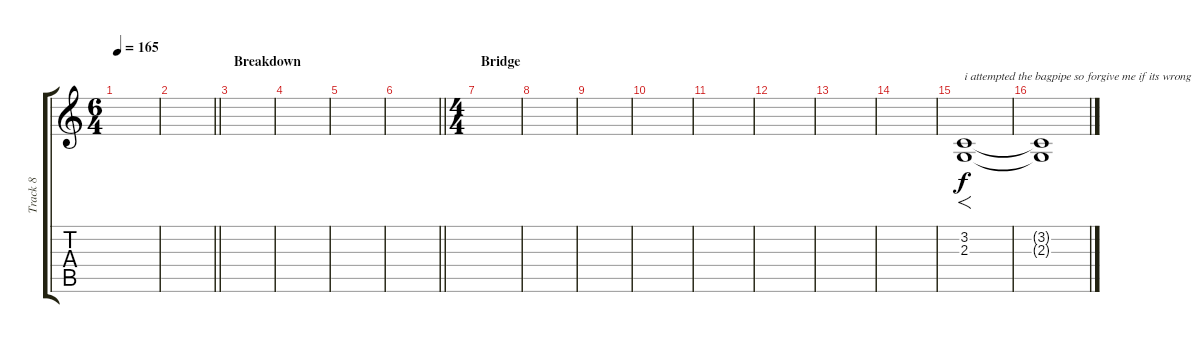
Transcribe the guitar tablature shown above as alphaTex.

\track ("Track 8" "Track 8") {instrument bagpipe}
\staff {score tabs}
\tuning (D4 A3 F3 C3 G2 C2) {hide}
\ts (6 4)
\tempo 165
\clef g2
\ks c
|
\barLineRight lightlight
|
\section ("" "Breakdown")
|
|
|
\barLineRight lightlight
|
\ts (4 4)
\section ("" "Bridge")
|
|
|
|
|
|
|
|
(3.2 2.3).1{f txt "i attempted the bagpipe so forgive me if its wrong"} |
(3.2{t} 2.3{t}).1
